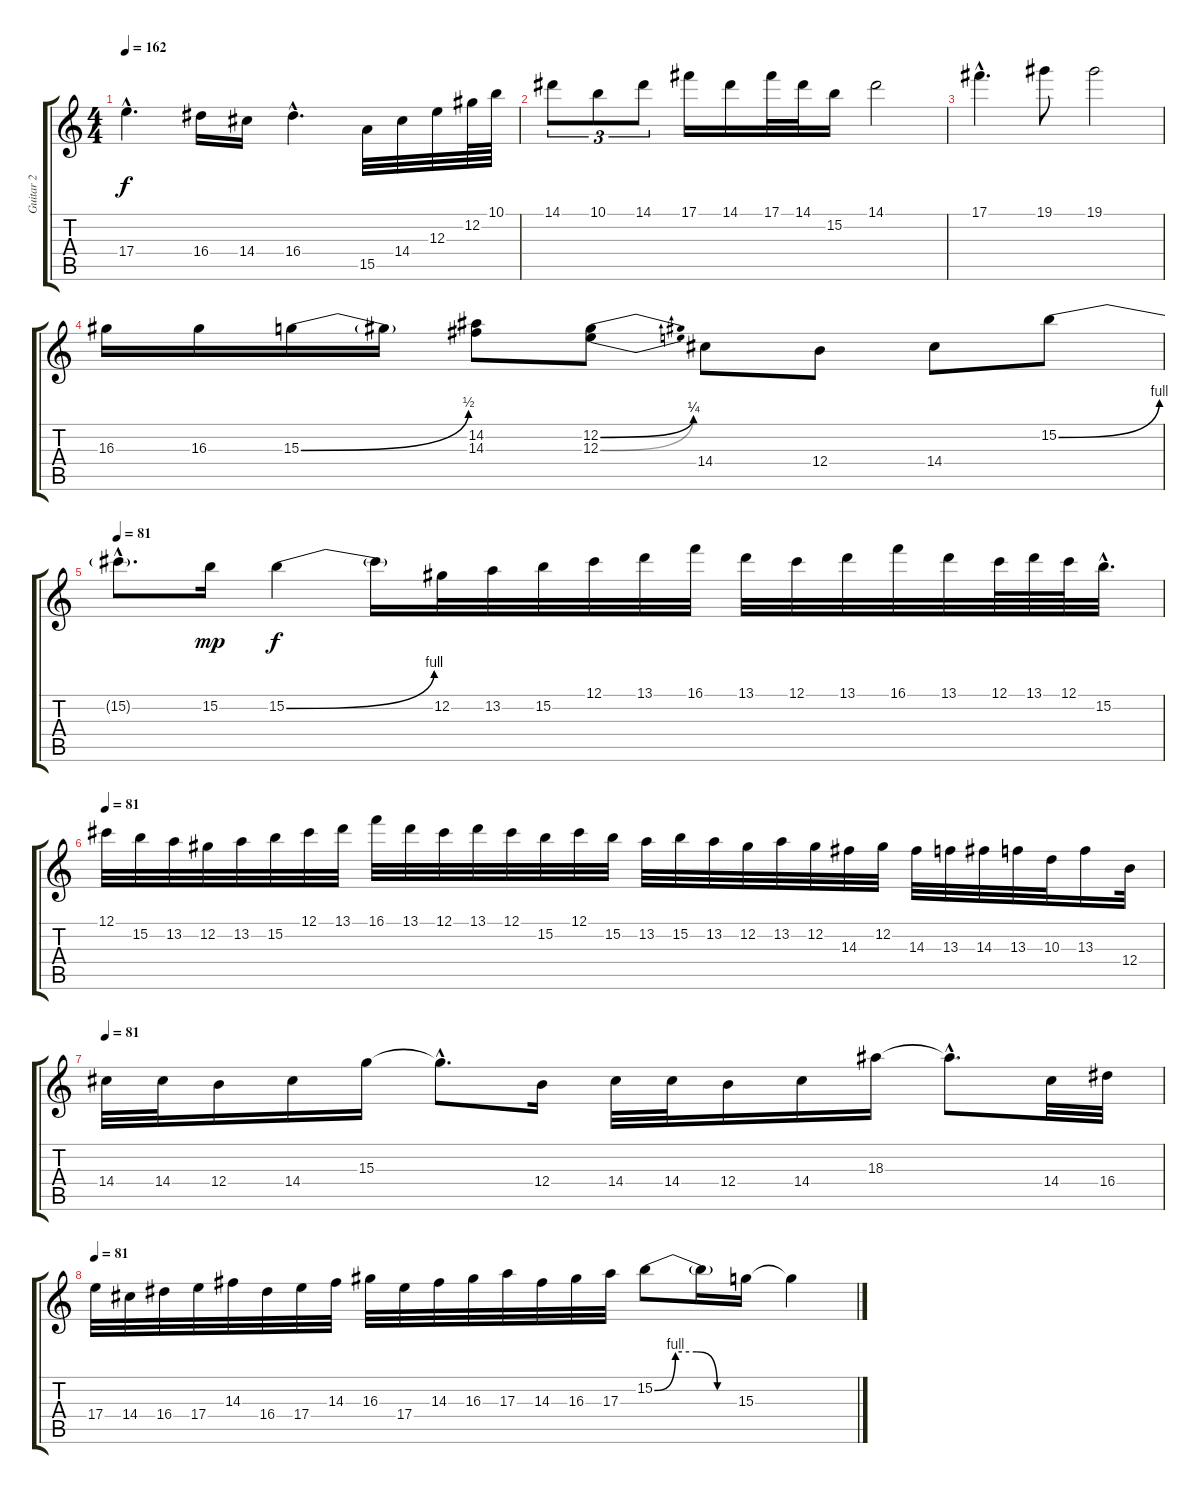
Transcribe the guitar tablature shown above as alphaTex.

\track ("Guitar 2" "Guitar 2") {instrument distortionguitar}
\staff {score tabs}
\tuning (Db4 Ab3 E3 B2 Gb2 Db2) {hide}
\ts (4 4)
\tempo 162
\clef g2
\ks c
17.4{hac t}.4{d dy f} 16.4.16 14.4.16 16.4{hac}.4{d} 15.5.32 14.4.32 12.3.32 12.2.64 10.1.64 |
14.1.8{tu (3 2)} 10.1.8{tu (3 2)} 14.1.8{tu (3 2)} 17.1.16 14.1.16 17.1.32 14.1.32 15.2.16 14.1.2 |
17.1{hac}.4{d} 19.1.8 19.1.2 |
16.3.16 16.3.16 15.3{be (bend 0 0 60 2)}.16 15.3{t}.16 (14.2 14.3).8 (12.2{be (bend 0 0 60 1)} 12.3{be (bend 0 0 60 1)}).8 14.4.8 12.4.8 14.4.8 15.2{be (bend 0 0 60 4)}.8 |
\tempo 81
15.2{hac t}.8{d} 15.2.16{dy mp} 15.2{be (bend 0 0 60 4)}.4{dy f} 15.2{t}.16 12.2.32 13.2.32 15.2.32 12.1.32 13.1.32 16.1.32 13.1.32 12.1.32 13.1.32 16.1.32 13.1.32 12.1.64 13.1.64 12.1.64 15.2{hac}.32{d} |
\tempo 81
12.1.32 15.2.32 13.2.32 12.2.32 13.2.32 15.2.32 12.1.32 13.1.32 16.1.32 13.1.32 12.1.32 13.1.32 12.1.32 15.2.32 12.1.32 15.2.32 13.2.32 15.2.32 13.2.32 12.2.32 13.2.32 12.2.32 14.3.32 12.2.32 14.3.32 13.3.32 14.3.32 13.3.32 10.3.32 13.3.16 12.4.32 |
\tempo 81
14.4.32 14.4.32 12.4.16 14.4.16 15.3.16 15.3{hac t}.8{d} 12.4.16 14.4.32 14.4.32 12.4.16 14.4.16 18.3.16 18.3{hac t}.8{d} 14.4.32 16.4.32 |
\tempo 81
17.4.32 14.4.32 16.4.32 17.4.32 14.3.32 16.4.32 17.4.32 14.3.32 16.3.32 17.4.32 14.3.32 16.3.32 17.3.32 14.3.32 16.3.32 17.3.32 15.2{be (custom 0 0 15 4 30 4 45 0 60 0)}.8 15.2{t}.16 15.3.16 15.3{t}.4
